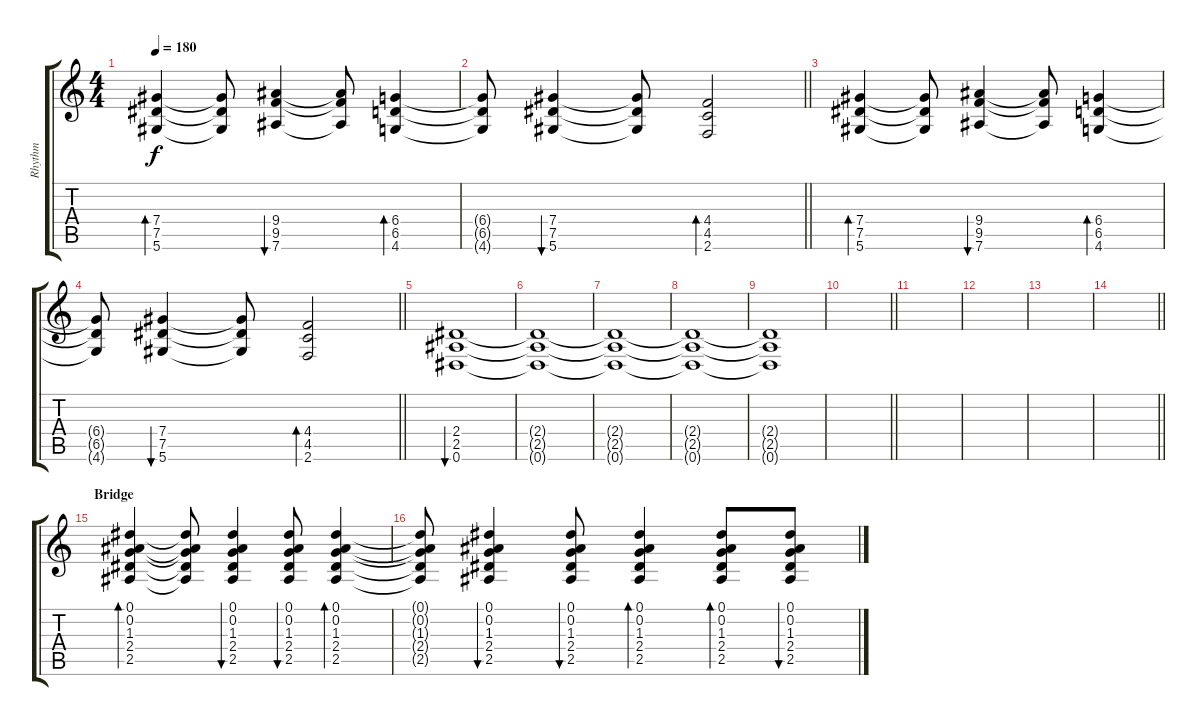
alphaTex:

\track ("Rhythm" "Rhythm") {instrument acousticguitarsteel}
\staff {score tabs}
\tuning (Eb4 Bb3 Gb3 Db3 Ab2 Eb2) {hide}
\ts (4 4)
\tempo 180
\clef g2
\ks c
(7.4 7.5 5.6).4{bd 120 dy f} (7.4{t} 7.5{t} 5.6{t}).8 (9.4 9.5 7.6).4{bu 120} (9.4{t} 9.5{t} 7.6{t}).8 (6.4 6.5 4.6).4{bd 120} |
\barLineRight lightlight
(6.4{t} 6.5{t} 4.6{t}).8 (7.4 7.5 5.6).4{bu 120} (7.4{t} 7.5{t} 5.6{t}).8 (4.4 4.5 2.6).2{bd 120} |
(7.4 7.5 5.6).4{bd 120} (7.4{t} 7.5{t} 5.6{t}).8 (9.4 9.5 7.6).4{bu 120} (9.4{t} 9.5{t} 7.6{t}).8 (6.4 6.5 4.6).4{bd 120} |
\barLineRight lightlight
(6.4{t} 6.5{t} 4.6{t}).8 (7.4 7.5 5.6).4{bu 120} (7.4{t} 7.5{t} 5.6{t}).8 (4.4 4.5 2.6).2{bd 120} |
(2.4 2.5 0.6).1{bu 120 volume 0} |
(2.4{t} 2.5{t} 0.6{t}).1 |
(2.4{t} 2.5{t} 0.6{t}).1 |
(2.4{t} 2.5{t} 0.6{t}).1 |
(2.4{t} 2.5{t} 0.6{t}).1 |
\barLineRight lightlight
|
|
|
|
\barLineRight lightlight
|
\section ("" "Bridge")
(0.1 0.2 1.3 2.4 2.5).4{bd 60 volume 10} (0.1{t} 0.2{t} 1.3{t} 2.4{t} 2.5{t}).8 (0.1 0.2 1.3 2.4 2.5).4{bu 60} (0.1 0.2 1.3 2.4 2.5).8{bu 60} (0.1 0.2 1.3 2.4 2.5).4{bd 60} |
(0.1{t} 0.2{t} 1.3{t} 2.4{t} 2.5{t}).8 (0.1 0.2 1.3 2.4 2.5).4{bu 60} (0.1 0.2 1.3 2.4 2.5).8{bu 60} (0.1 0.2 1.3 2.4 2.5).4{bd 60} (0.1 0.2 1.3 2.4 2.5).8{bd 60} (0.1 0.2 1.3 2.4 2.5).8{bu 60}
